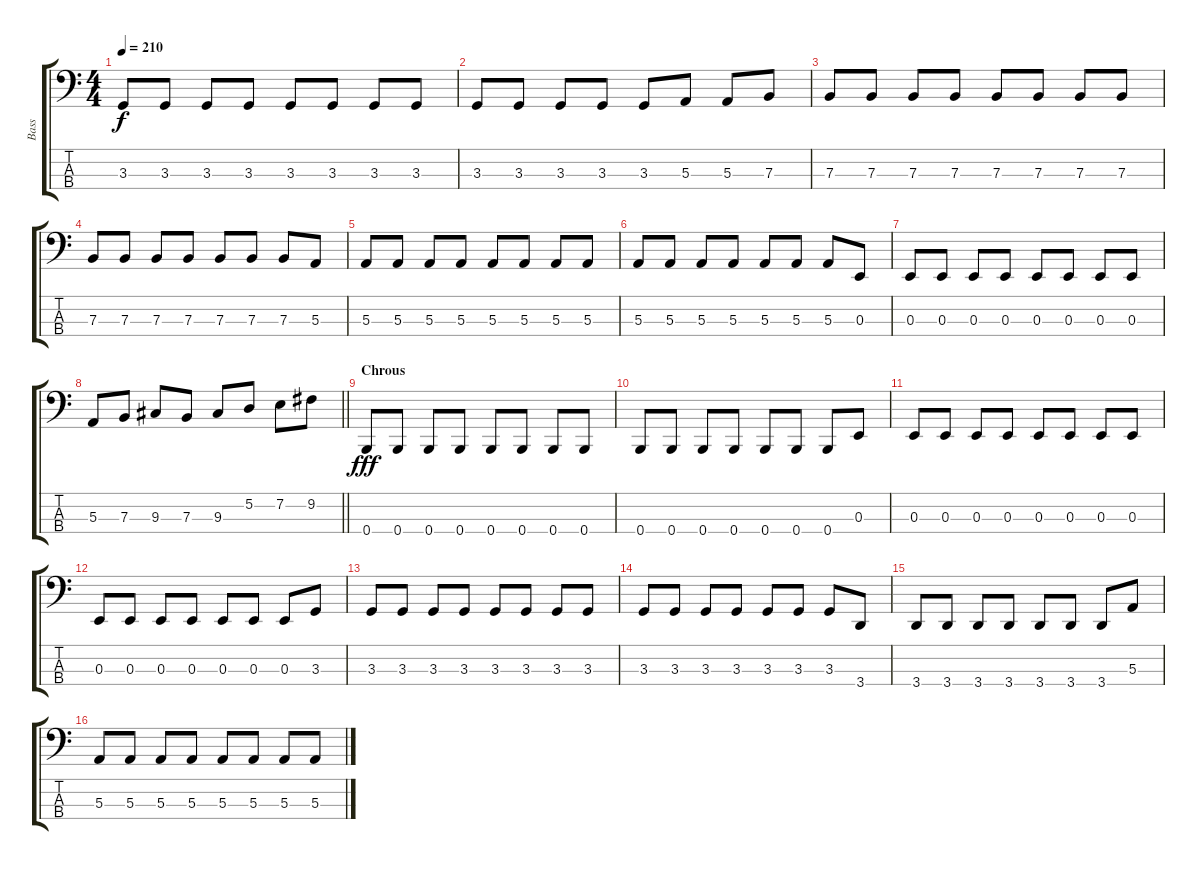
\track ("Bass" "Bass") {instrument electricbassfinger}
\staff {score tabs}
\tuning (D2 A1 E1 B0) {hide}
\ts (4 4)
\tempo 210
\clef f4
\ks c
3.3.8{dy f} 3.3.8 3.3.8 3.3.8 3.3.8 3.3.8 3.3.8 3.3.8 |
3.3.8 3.3.8 3.3.8 3.3.8 3.3.8 5.3.8 5.3.8 7.3.8 |
7.3.8 7.3.8 7.3.8 7.3.8 7.3.8 7.3.8 7.3.8 7.3.8 |
7.3.8 7.3.8 7.3.8 7.3.8 7.3.8 7.3.8 7.3.8 5.3.8 |
5.3.8 5.3.8 5.3.8 5.3.8 5.3.8 5.3.8 5.3.8 5.3.8 |
5.3.8 5.3.8 5.3.8 5.3.8 5.3.8 5.3.8 5.3.8 0.3.8 |
0.3.8 0.3.8 0.3.8 0.3.8 0.3.8 0.3.8 0.3.8 0.3.8 |
\barLineRight lightlight
5.3.8 7.3.8 9.3.8 7.3.8 9.3.8 5.2.8 7.2.8 9.2.8 |
\section ("" "Chrous")
0.4.8{dy fff} 0.4.8 0.4.8 0.4.8 0.4.8 0.4.8 0.4.8 0.4.8 |
0.4.8 0.4.8 0.4.8 0.4.8 0.4.8 0.4.8 0.4.8 0.3.8 |
0.3.8 0.3.8 0.3.8 0.3.8 0.3.8 0.3.8 0.3.8 0.3.8 |
0.3.8 0.3.8 0.3.8 0.3.8 0.3.8 0.3.8 0.3.8 3.3.8 |
3.3.8 3.3.8 3.3.8 3.3.8 3.3.8 3.3.8 3.3.8 3.3.8 |
3.3.8 3.3.8 3.3.8 3.3.8 3.3.8 3.3.8 3.3.8 3.4.8 |
3.4.8 3.4.8 3.4.8 3.4.8 3.4.8 3.4.8 3.4.8 5.3.8 |
5.3.8 5.3.8 5.3.8 5.3.8 5.3.8 5.3.8 5.3.8 5.3.8
